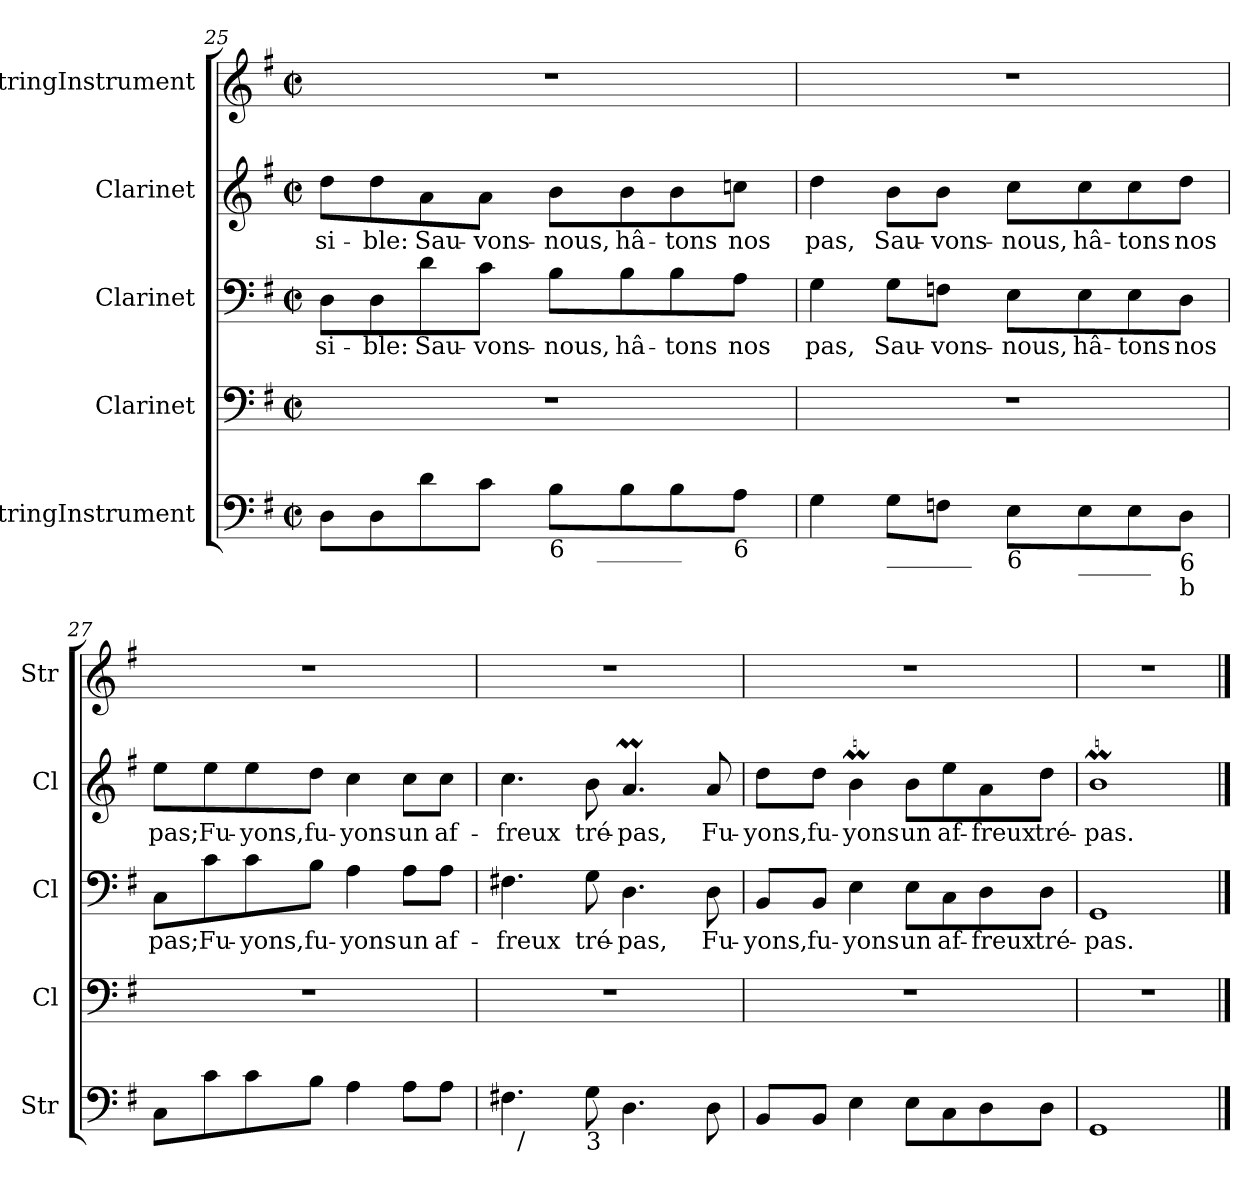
**kern	**kern	**kern	**text	**kern	**text	**kern
*part5	*part4	*part3	*part3	*part2	*part2	*part1
*staff5	*staff4	*staff3	*staff3	*staff2	*staff2	*staff1
*I"StringInstrument	*I"Clarinet	*I"Clarinet	*	*I"Clarinet	*	*I"StringInstrument
*I'Str	*I'Cl	*I'Cl	*	*I'Cl	*	*I'Str
*clefF4	*clefF4	*clefF4	*	*clefG2	*	*clefG2
*	*ITrd1c2	*ITrd1c2	*	*ITrd1c2	*	*
*k[f#]	*k[b-]	*k[b-]	*	*k[b-]	*	*k[f#]
*G:	*F:	*F:	*	*F:	*	*G:
*M2/2	*M2/2	*M2/2	*	*M2/2	*	*M2/2
*met(c|)	*met(c|)	*met(c|)	*	*met(c|)	*	*met(c|)
=25	=25	=25	=25	=25	=25	=25
*^	*	*	*	*	*	*
8D\L	2ryy	1r	8C\L	-si-	8cc\L	-si-	1r
8D\	.	.	8C\	-ble:	8cc\	-ble:	.
8d\	.	.	8c\	Sau-	8g\	Sau-	.
8c\J	.	.	8B-\J	-vons-	8g\J	-vons-	.
!LO:TX:b:t=6	!	!	!	!	!	!	!
8B\L	16.ryy	.	8A\L	-nous,	8a\L	-nous,	.
!	!LO:TX:b:t=_______	!	!	!	!	!	!
.	4ryy	.	.	.	.	.	.
8B\	.	.	8A\	hâ-	8a\	hâ-	.
8B\	.	.	8A\	-tons	8a\	-tons	.
.	8ryy	.	.	.	.	.	.
!LO:TX:b:t=6	!	!	!	!	!	!	!
8A\J	.	.	8G\J	nos	8b-X\J	nos	.
.	32ryy	.	.	.	.	.	.
*v	*v	*	*	*	*	*	*
=26	=26	=26	=26	=26	=26	=26
4G\	1r	4F\	pas,	4cc\	pas,	1r
!LO:TX:b:t=_______	!	!	!	!	!	!
8G\L	.	8F\L	Sau-	8a\L	Sau-	.
8Fn\J	.	8E-X\J	-vons-	8a\J	-vons-	.
!LO:TX:b:t=6	!	!	!	!	!	!
8E\L	.	8D\L	-nous,	8b-\L	-nous,	.
!LO:TX:b:t=______	!	!	!	!	!	!
8E\	.	8D\	hâ-	8b-\	hâ-	.
8E\	.	8D\	-tons	8b-\	-tons	.
!LO:TX:b:t=6	!	!	!	!	!	!
!LO:TX:b:t=b	!	!	!	!	!	!
8D\J	.	8C\J	nos	8cc\J	nos	.
!!LO:LB:g=z
=27	=27	=27	=27	=27	=27	=27
8C\L	1r	8BB-\L	pas;	8dd\L	pas;	1r
8c\	.	8B-\	Fu-	8dd\	Fu-	.
8c\	.	8B-\	-yons,	8dd\	-yons,	.
8B\J	.	8A\J	fu-	8cc\J	fu-	.
4A\	.	4G\	-yons	4b-\	-yons	.
8A\L	.	8G\L	un	8b-\L	un	.
8A\J	.	8G\J	af-	8b-\J	af-	.
=28	=28	=28	=28	=28	=28	=28
!LO:TX:b:t=5	!	!	!	!	!	!
*^	*	*	*	*	*	*
4.F#X\	32ryy	1r	4.En\	-freux	4.b-\	-freux	1r
!	!LO:TX:b:t=/	!	!	!	!	!	!
.	2ryy	.	.	.	.	.	.
!LO:TX:b:t=3	!	!	!	!	!	!	!
8G\	.	.	8F\	tré-	8a\	tré-	.
4.D\	.	.	4.C\	-pas,	4.gM/	-pas,	.
.	4...ryy	.	.	.	.	.	.
8D\	.	.	8C\	Fu-	8g/	Fu-	.
=29	=29	=29	=29	=29	=29	=29	=29
!LO:TX:b:t=6	!	!	!	!	!	!	!
*v	*v	*	*	*	*	*	*
8BB/L	1r	8AA/L	-yons,	8cc\L	-yons,	1r
8BB/J	.	8AA/J	fu-	8cc\J	fu-	.
4E\	.	4D\	-yons	4aM\	-yons	.
8E\L	.	8D\L	un	8a\L	un	.
8C\	.	8BB-\	af-	8dd\	af-	.
8D\	.	8C\	-freux	8g\	-freux	.
8D\J	.	8C\J	tré-	8cc\J	tré-	.
=30	=30	=30	=30	=30	=30	=30
1GG	1r	1FF	-pas.	1aM	-pas.	1r
==	==	==	==	==	==	==
*-	*-	*-	*-	*-	*-	*-
